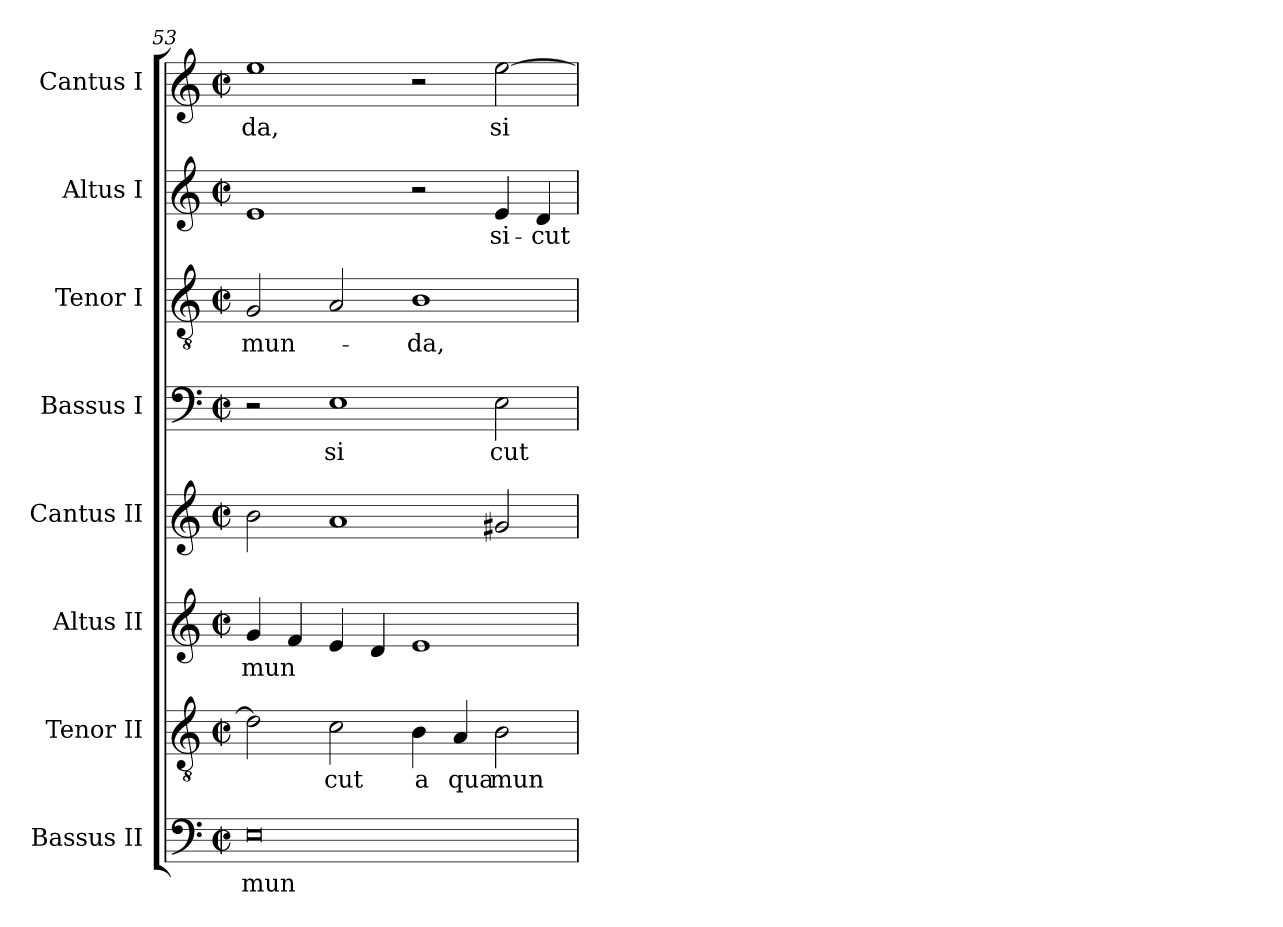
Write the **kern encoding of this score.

**kern	**text	**kern	**text	**kern	**text	**kern	**kern	**text	**kern	**text	**kern	**text	**kern	**text
*part8	*part8	*part7	*part7	*part6	*part6	*part5	*part4	*part4	*part3	*part3	*part2	*part2	*part1	*part1
*staff8	*staff8	*staff7	*staff7	*staff6	*staff6	*staff5	*staff4	*staff4	*staff3	*staff3	*staff2	*staff2	*staff1	*staff1
*I"Bassus II	*	*I"Tenor II	*	*I"Altus II	*	*I"Cantus II	*I"Bassus I	*	*I"Tenor I	*	*I"Altus I	*	*I"Cantus I	*
*clefF4	*	*clefGv2	*	*clefG2	*	*clefG2	*clefF4	*	*clefGv2	*	*clefG2	*	*clefG2	*
*M2/2	*	*M2/2	*	*M2/2	*	*M2/2	*M2/2	*	*M2/2	*	*M2/2	*	*M2/2	*
*met(c|)	*	*met(c|)	*	*met(c|)	*	*met(c|)	*met(c|)	*	*met(c|)	*	*met(c|)	*	*met(c|)	*
=53	=53	=53	=53	=53	=53	=53	=53	=53	=53	=53	=53	=53	=53	=53
!	!LO:LY:b:cj	!	!	!	!LO:LY:b	!	!	!	!	!LO:LY:b	!	!	!	!LO:LY:b:cj
0E	mun	2d\]	.	4g/	mun	2b\	2r	.	2G/	mun-	1e	.	1ee	da,
.	.	.	.	4f/	.	.	.	.	.	.	.	.	.	.
!	!	!	!LO:LY:b:cj	!	!	!	!	!LO:LY:b:cj	!	!	!	!	!	!
.	.	2c\	cut	4e/	.	1a	1E	si	2A/	.	.	.	.	.
.	.	.	.	4d/	.	.	.	.	.	.	.	.	.	.
!	!	!	!LO:LY:b:cj	!	!	!	!	!	!	!LO:LY:b:cj	!	!	!	!
.	.	4B\	a	1e	.	.	.	.	1B	-da,	2r	.	2r	.
!	!	!	!LO:LY:b:cj	!	!	!	!	!	!	!	!	!	!	!
.	.	4A/	qua	.	.	.	.	.	.	.	.	.	.	.
!	!	!	!LO:LY:b:cj	!	!	!	!	!LO:LY:b:cj	!	!	!	!LO:LY:b:cj	!	!LO:LY:b:cj
.	.	2B\	mun	.	.	2g#X/	2E\	cut	.	.	4e/	si-	[>2ee\	si
!	!	!	!	!	!	!	!	!	!	!	!	!LO:LY:b:cj	!	!
.	.	.	.	.	.	.	.	.	.	.	4d/	-cut	.	.
=	=	=	=	=	=	=	=	=	=	=	=	=	=	=
*-	*-	*-	*-	*-	*-	*-	*-	*-	*-	*-	*-	*-	*-	*-
